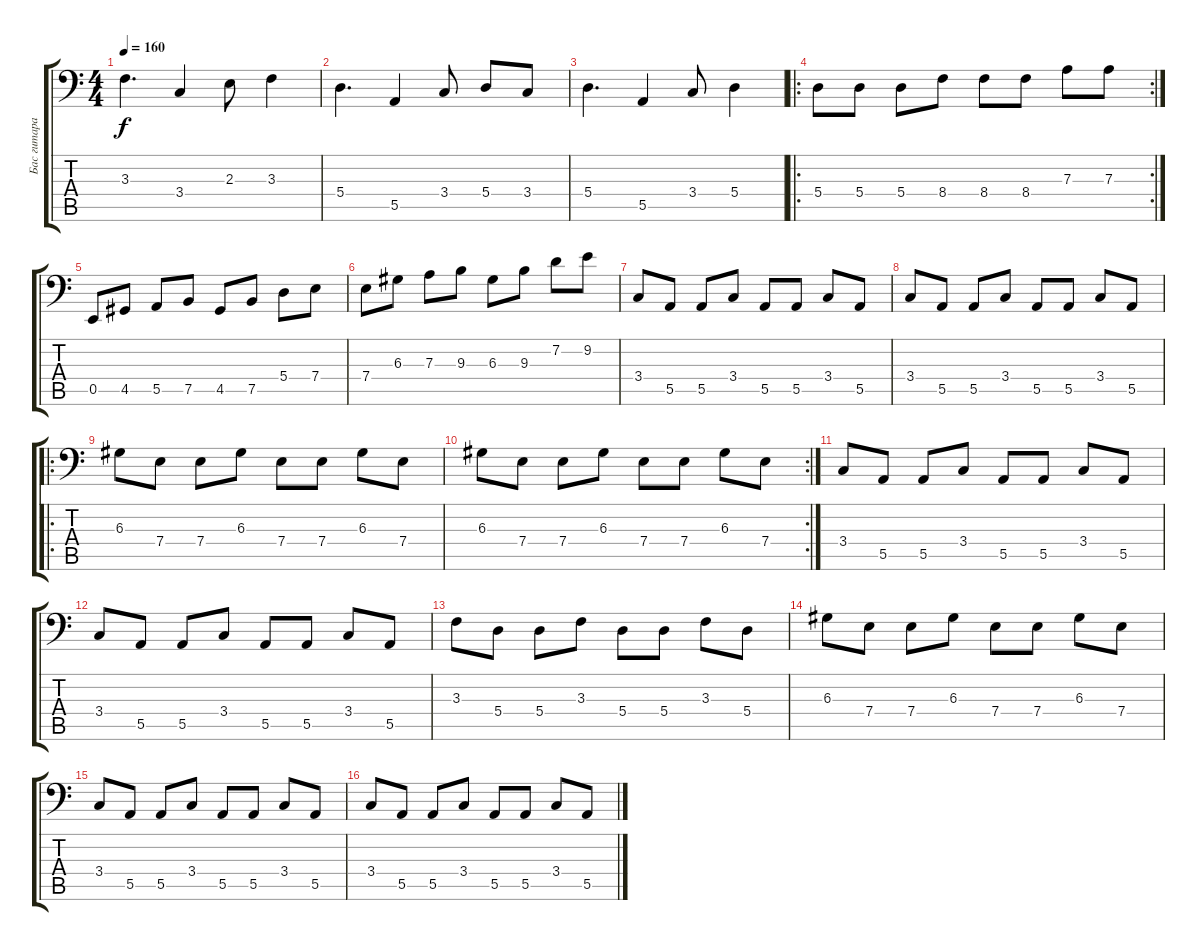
\track ("Бас гитара" "Бас гитара") {instrument electricbassfinger}
\staff {score tabs}
\tuning (C3 G2 D2 A1 E1 B0) {hide}
\ts (4 4)
\tempo 160
\clef f4
\ks aminor
3.3.4{d dy f} 3.4.4 2.3.8 3.3.4 |
5.4.4{d} 5.5.4 3.4.8 5.4.8 3.4.8 |
5.4.4{d} 5.5.4 3.4.8 5.4.4 |
\ro
\rc 2
5.4.8 5.4.8 5.4.8 8.4.8 8.4.8 8.4.8 7.3.8 7.3.8 |
0.5.8 4.5.8 5.5.8 7.5.8 4.5.8 7.5.8 5.4.8 7.4.8 |
7.4.8 6.3.8 7.3.8 9.3.8 6.3.8 9.3.8 7.2.8 9.2.8 |
3.4.8 5.5.8 5.5.8 3.4.8 5.5.8 5.5.8 3.4.8 5.5.8 |
3.4.8 5.5.8 5.5.8 3.4.8 5.5.8 5.5.8 3.4.8 5.5.8 |
\ro
6.3.8 7.4.8 7.4.8 6.3.8 7.4.8 7.4.8 6.3.8 7.4.8 |
\rc 2
6.3.8 7.4.8 7.4.8 6.3.8 7.4.8 7.4.8 6.3.8 7.4.8 |
3.4.8 5.5.8 5.5.8 3.4.8 5.5.8 5.5.8 3.4.8 5.5.8 |
3.4.8 5.5.8 5.5.8 3.4.8 5.5.8 5.5.8 3.4.8 5.5.8 |
3.3.8 5.4.8 5.4.8 3.3.8 5.4.8 5.4.8 3.3.8 5.4.8 |
6.3.8 7.4.8 7.4.8 6.3.8 7.4.8 7.4.8 6.3.8 7.4.8 |
3.4.8 5.5.8 5.5.8 3.4.8 5.5.8 5.5.8 3.4.8 5.5.8 |
3.4.8 5.5.8 5.5.8 3.4.8 5.5.8 5.5.8 3.4.8 5.5.8
